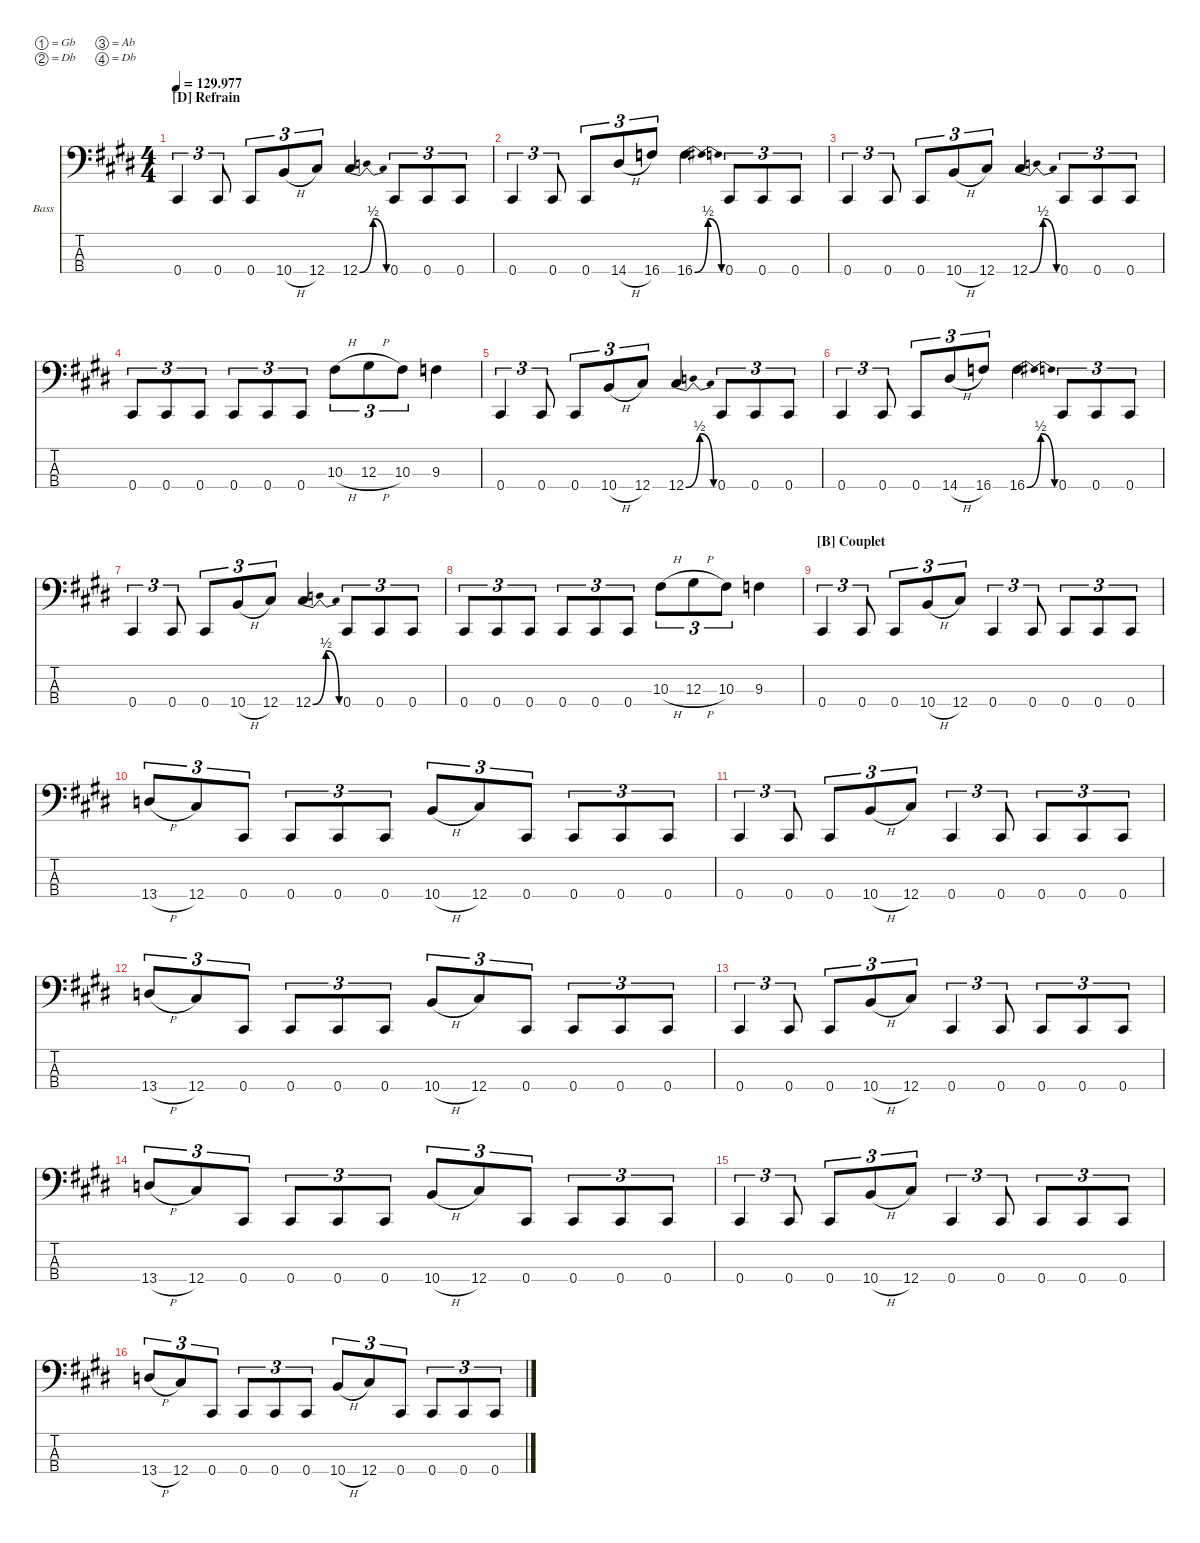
\defaultSystemsLayout 4
\hideDynamics
\bracketExtendMode nobrackets
\firstSystemTrackNameOrientation horizontal
\otherSystemsTrackNameOrientation horizontal
\track ("BASSE" "Bass") {defaultSystemsLayout 4 instrument electricbasspick}
\staff {score tabs}
\tuning (Gb2 Db2 Ab1 Db1)
\ts (4 4)
\section ("D" "Refrain")
\tempo
129.977
\accidentals auto
\clef f4
\ottava regular
\simile none
\ks e
0.4.4{tu (3 2) dy mf} 0.4.8{tu (3 2)} 0.4.8{tu (3 2)} 10.4{h}.8{tu (3 2)} 12.4.8{tu (3 2)} 12.4{be (bendrelease 0 0 9.6 2 20.4 2 30 0)}.4 0.4.8{tu (3 2)} 0.4.8{tu (3 2)} 0.4.8{tu (3 2)} |
0.4.4{tu (3 2)} 0.4.8{tu (3 2)} 0.4.8{tu (3 2)} 14.4{h}.8{tu (3 2)} 16.4.8{tu (3 2)} 16.4{be (bendrelease 0 0 9.6 2 20.4 2 30 0)}.4 0.4.8{tu (3 2)} 0.4.8{tu (3 2)} 0.4.8{tu (3 2)} |
0.4.4{tu (3 2)} 0.4.8{tu (3 2)} 0.4.8{tu (3 2)} 10.4{h}.8{tu (3 2)} 12.4.8{tu (3 2)} 12.4{be (bendrelease 0 0 9.6 2 20.4 2 30 0)}.4 0.4.8{tu (3 2)} 0.4.8{tu (3 2)} 0.4.8{tu (3 2)} |
0.4.8{tu (3 2)} 0.4.8{tu (3 2)} 0.4.8{tu (3 2)} 0.4.8{tu (3 2)} 0.4.8{tu (3 2)} 0.4.8{tu (3 2)} 10.3{h}.8{tu (3 2)} 12.3{h}.8{tu (3 2)} 10.3.8{tu (3 2)} 9.3.4 |
0.4.4{tu (3 2)} 0.4.8{tu (3 2)} 0.4.8{tu (3 2)} 10.4{h}.8{tu (3 2)} 12.4.8{tu (3 2)} 12.4{be (bendrelease 0 0 9.6 2 20.4 2 30 0)}.4 0.4.8{tu (3 2)} 0.4.8{tu (3 2)} 0.4.8{tu (3 2)} |
0.4.4{tu (3 2)} 0.4.8{tu (3 2)} 0.4.8{tu (3 2)} 14.4{h}.8{tu (3 2)} 16.4.8{tu (3 2)} 16.4{be (bendrelease 0 0 9.6 2 20.4 2 30 0)}.4 0.4.8{tu (3 2)} 0.4.8{tu (3 2)} 0.4.8{tu (3 2)} |
0.4.4{tu (3 2)} 0.4.8{tu (3 2)} 0.4.8{tu (3 2)} 10.4{h}.8{tu (3 2)} 12.4.8{tu (3 2)} 12.4{be (bendrelease 0 0 9.6 2 20.4 2 30 0)}.4 0.4.8{tu (3 2)} 0.4.8{tu (3 2)} 0.4.8{tu (3 2)} |
0.4.8{tu (3 2)} 0.4.8{tu (3 2)} 0.4.8{tu (3 2)} 0.4.8{tu (3 2)} 0.4.8{tu (3 2)} 0.4.8{tu (3 2)} 10.3{h}.8{tu (3 2)} 12.3{h}.8{tu (3 2)} 10.3.8{tu (3 2)} 9.3.4 |
\section ("B" "Couplet")
0.4.4{tu (3 2)} 0.4.8{tu (3 2)} 0.4.8{tu (3 2)} 10.4{h}.8{tu (3 2)} 12.4.8{tu (3 2)} 0.4.4{tu (3 2)} 0.4.8{tu (3 2)} 0.4.8{tu (3 2)} 0.4.8{tu (3 2)} 0.4.8{tu (3 2)} |
13.4{h}.8{tu (3 2)} 12.4.8{tu (3 2)} 0.4.8{tu (3 2)} 0.4.8{tu (3 2)} 0.4.8{tu (3 2)} 0.4.8{tu (3 2)} 10.4{h}.8{tu (3 2)} 12.4.8{tu (3 2)} 0.4.8{tu (3 2)} 0.4.8{tu (3 2)} 0.4.8{tu (3 2)} 0.4.8{tu (3 2)} |
0.4.4{tu (3 2)} 0.4.8{tu (3 2)} 0.4.8{tu (3 2)} 10.4{h}.8{tu (3 2)} 12.4.8{tu (3 2)} 0.4.4{tu (3 2)} 0.4.8{tu (3 2)} 0.4.8{tu (3 2)} 0.4.8{tu (3 2)} 0.4.8{tu (3 2)} |
13.4{h}.8{tu (3 2)} 12.4.8{tu (3 2)} 0.4.8{tu (3 2)} 0.4.8{tu (3 2)} 0.4.8{tu (3 2)} 0.4.8{tu (3 2)} 10.4{h}.8{tu (3 2)} 12.4.8{tu (3 2)} 0.4.8{tu (3 2)} 0.4.8{tu (3 2)} 0.4.8{tu (3 2)} 0.4.8{tu (3 2)} |
0.4.4{tu (3 2)} 0.4.8{tu (3 2)} 0.4.8{tu (3 2)} 10.4{h}.8{tu (3 2)} 12.4.8{tu (3 2)} 0.4.4{tu (3 2)} 0.4.8{tu (3 2)} 0.4.8{tu (3 2)} 0.4.8{tu (3 2)} 0.4.8{tu (3 2)} |
13.4{h}.8{tu (3 2)} 12.4.8{tu (3 2)} 0.4.8{tu (3 2)} 0.4.8{tu (3 2)} 0.4.8{tu (3 2)} 0.4.8{tu (3 2)} 10.4{h}.8{tu (3 2)} 12.4.8{tu (3 2)} 0.4.8{tu (3 2)} 0.4.8{tu (3 2)} 0.4.8{tu (3 2)} 0.4.8{tu (3 2)} |
0.4.4{tu (3 2)} 0.4.8{tu (3 2)} 0.4.8{tu (3 2)} 10.4{h}.8{tu (3 2)} 12.4.8{tu (3 2)} 0.4.4{tu (3 2)} 0.4.8{tu (3 2)} 0.4.8{tu (3 2)} 0.4.8{tu (3 2)} 0.4.8{tu (3 2)} |
13.4{h}.8{tu (3 2)} 12.4.8{tu (3 2)} 0.4.8{tu (3 2)} 0.4.8{tu (3 2)} 0.4.8{tu (3 2)} 0.4.8{tu (3 2)} 10.4{h}.8{tu (3 2)} 12.4.8{tu (3 2)} 0.4.8{tu (3 2)} 0.4.8{tu (3 2)} 0.4.8{tu (3 2)} 0.4.8{tu (3 2)}
